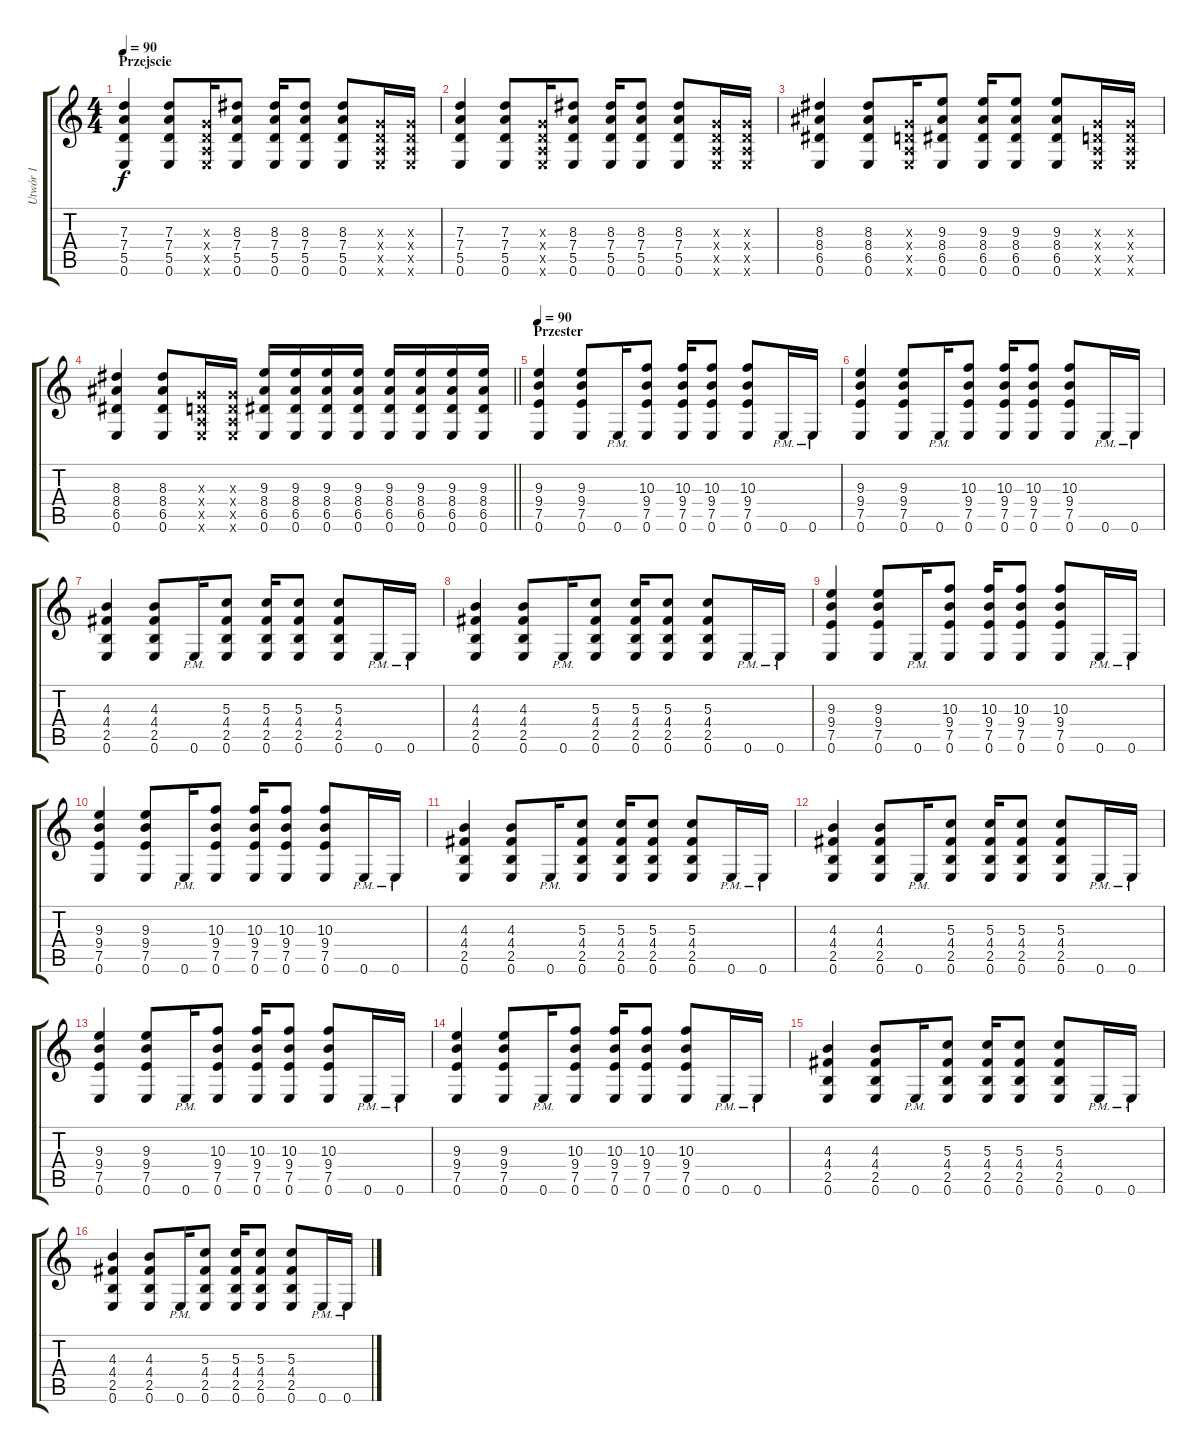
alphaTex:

\track ("Utwór 1" "Utwór 1") {instrument distortionguitar}
\staff {score tabs}
\tuning (E4 B3 G3 D3 A2 E2) {hide}
\ts (4 4)
\section ("" "Przejscie")
\tempo 90
\clef g2
\ks c
(7.3 7.4 5.5 0.6).4{dy f} (7.3 7.4 5.5 0.6).8 (0.3{x} 0.4{x} 0.5{x} 0.6{x}).16 (8.3 7.4 5.5 0.6).8 (8.3 7.4 5.5 0.6).16 (8.3 7.4 5.5 0.6).8 (8.3 7.4 5.5 0.6).8 (0.3{x} 0.4{x} 0.5{x} 0.6{x}).16 (0.3{x} 0.4{x} 0.5{x} 0.6{x}).16 |
(7.3 7.4 5.5 0.6).4 (7.3 7.4 5.5 0.6).8 (0.3{x} 0.4{x} 0.5{x} 0.6{x}).16 (8.3 7.4 5.5 0.6).8 (8.3 7.4 5.5 0.6).16 (8.3 7.4 5.5 0.6).8 (8.3 7.4 5.5 0.6).8 (0.3{x} 0.4{x} 0.5{x} 0.6{x}).16 (0.3{x} 0.4{x} 0.5{x} 0.6{x}).16 |
(8.3 8.4 6.5 0.6).4 (8.3 8.4 6.5 0.6).8 (0.3{x} 0.4{x} 0.5{x} 0.6{x}).16 (9.3 8.4 6.5 0.6).8 (9.3 8.4 6.5 0.6).16 (9.3 8.4 6.5 0.6).8 (9.3 8.4 6.5 0.6).8 (0.3{x} 0.4{x} 0.5{x} 0.6{x}).16 (0.3{x} 0.4{x} 0.5{x} 0.6{x}).16 |
\barLineRight lightlight
(8.3 8.4 6.5 0.6).4 (8.3 8.4 6.5 0.6).8 (0.3{x} 0.4{x} 0.5{x} 0.6{x}).16 (0.3{x} 0.4{x} 0.5{x} 0.6{x}).16 (9.3 8.4 6.5 0.6).16 (9.3 8.4 6.5 0.6).16 (9.3 8.4 6.5 0.6).16 (9.3 8.4 6.5 0.6).16 (9.3 8.4 6.5 0.6).16 (9.3 8.4 6.5 0.6).16 (9.3 8.4 6.5 0.6).16 (9.3 8.4 6.5 0.6).16 |
\section ("" "Przester")
\tempo 90
(9.3 9.4 7.5 0.6).4{instrument distortionguitar} (9.3 9.4 7.5 0.6).8 0.6{pm}.16 (10.3 9.4 7.5 0.6).8 (10.3 9.4 7.5 0.6).16 (10.3 9.4 7.5 0.6).8 (10.3 9.4 7.5 0.6).8 0.6{pm}.16 0.6{pm}.16 |
(9.3 9.4 7.5 0.6).4 (9.3 9.4 7.5 0.6).8 0.6{pm}.16 (10.3 9.4 7.5 0.6).8 (10.3 9.4 7.5 0.6).16 (10.3 9.4 7.5 0.6).8 (10.3 9.4 7.5 0.6).8 0.6{pm}.16 0.6{pm}.16 |
(4.3 4.4 2.5 0.6).4 (4.3 4.4 2.5 0.6).8 0.6{pm}.16 (5.3 4.4 2.5 0.6).8 (5.3 4.4 2.5 0.6).16 (5.3 4.4 2.5 0.6).8 (5.3 4.4 2.5 0.6).8 0.6{pm}.16 0.6{pm}.16 |
(4.3 4.4 2.5 0.6).4 (4.3 4.4 2.5 0.6).8 0.6{pm}.16 (5.3 4.4 2.5 0.6).8 (5.3 4.4 2.5 0.6).16 (5.3 4.4 2.5 0.6).8 (5.3 4.4 2.5 0.6).8 0.6{pm}.16 0.6{pm}.16 |
(9.3 9.4 7.5 0.6).4 (9.3 9.4 7.5 0.6).8 0.6{pm}.16 (10.3 9.4 7.5 0.6).8 (10.3 9.4 7.5 0.6).16 (10.3 9.4 7.5 0.6).8 (10.3 9.4 7.5 0.6).8 0.6{pm}.16 0.6{pm}.16 |
(9.3 9.4 7.5 0.6).4 (9.3 9.4 7.5 0.6).8 0.6{pm}.16 (10.3 9.4 7.5 0.6).8 (10.3 9.4 7.5 0.6).16 (10.3 9.4 7.5 0.6).8 (10.3 9.4 7.5 0.6).8 0.6{pm}.16 0.6{pm}.16 |
(4.3 4.4 2.5 0.6).4 (4.3 4.4 2.5 0.6).8 0.6{pm}.16 (5.3 4.4 2.5 0.6).8 (5.3 4.4 2.5 0.6).16 (5.3 4.4 2.5 0.6).8 (5.3 4.4 2.5 0.6).8 0.6{pm}.16 0.6{pm}.16 |
(4.3 4.4 2.5 0.6).4 (4.3 4.4 2.5 0.6).8 0.6{pm}.16 (5.3 4.4 2.5 0.6).8 (5.3 4.4 2.5 0.6).16 (5.3 4.4 2.5 0.6).8 (5.3 4.4 2.5 0.6).8 0.6{pm}.16 0.6{pm}.16 |
(9.3 9.4 7.5 0.6).4 (9.3 9.4 7.5 0.6).8 0.6{pm}.16 (10.3 9.4 7.5 0.6).8 (10.3 9.4 7.5 0.6).16 (10.3 9.4 7.5 0.6).8 (10.3 9.4 7.5 0.6).8 0.6{pm}.16 0.6{pm}.16 |
(9.3 9.4 7.5 0.6).4 (9.3 9.4 7.5 0.6).8 0.6{pm}.16 (10.3 9.4 7.5 0.6).8 (10.3 9.4 7.5 0.6).16 (10.3 9.4 7.5 0.6).8 (10.3 9.4 7.5 0.6).8 0.6{pm}.16 0.6{pm}.16 |
(4.3 4.4 2.5 0.6).4 (4.3 4.4 2.5 0.6).8 0.6{pm}.16 (5.3 4.4 2.5 0.6).8 (5.3 4.4 2.5 0.6).16 (5.3 4.4 2.5 0.6).8 (5.3 4.4 2.5 0.6).8 0.6{pm}.16 0.6{pm}.16 |
(4.3 4.4 2.5 0.6).4 (4.3 4.4 2.5 0.6).8 0.6{pm}.16 (5.3 4.4 2.5 0.6).8 (5.3 4.4 2.5 0.6).16 (5.3 4.4 2.5 0.6).8 (5.3 4.4 2.5 0.6).8 0.6{pm}.16 0.6{pm}.16
